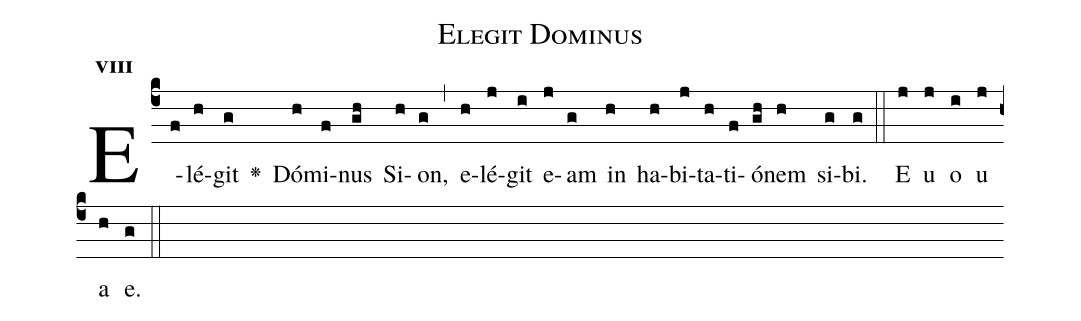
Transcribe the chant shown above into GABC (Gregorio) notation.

name:Elegit Dominus;
office-part:Antiphona;
mode:8;
%%
initial-style: 1;
name: Elegit Dominus;
book: Psalterium currems, p. 128;
occasion: Psalterium Hebdomada IV Sabbato;
office-part: Officium Lectionis Ant 3;
user-notes: ;
commentary: ;
annotation: 8g;
centering-scheme: english;
fontsize: 12;
font: OFLSortsMillGoudy;
height: 11;
width: 4.5;
%%
(c4)E(f)lé(h)git(g) <v>\greheightstar</v>() Dó(h)mi(f)nus(gh) Si(h)on,(g) (,) e(h)lé(j)git(i) e(j)am(g) in(h) ha(h)bi(j)ta(h)ti(f)ó(gh)nem(h) si(g)bi.(g) (::)
E(j) u(j) o(i) u(j) a(h) e.(g) (::)
